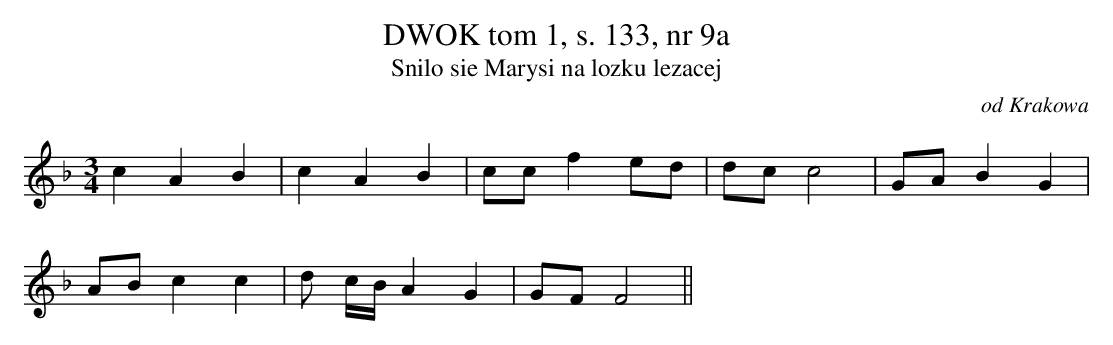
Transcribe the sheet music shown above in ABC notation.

X:1
T:DWOK tom 1, s. 133, nr 9a
T:Snilo sie Marysi na lozku lezacej
O:od Krakowa
M:3/4
L:1/16
K:F
c4A4B4 | c4A4B4 | c2c2f4e2d2 | d2c2c8 |G2A2B4G4 |
 A2B2c4c4 | d2 cBA4G4 | G2F2F8||
